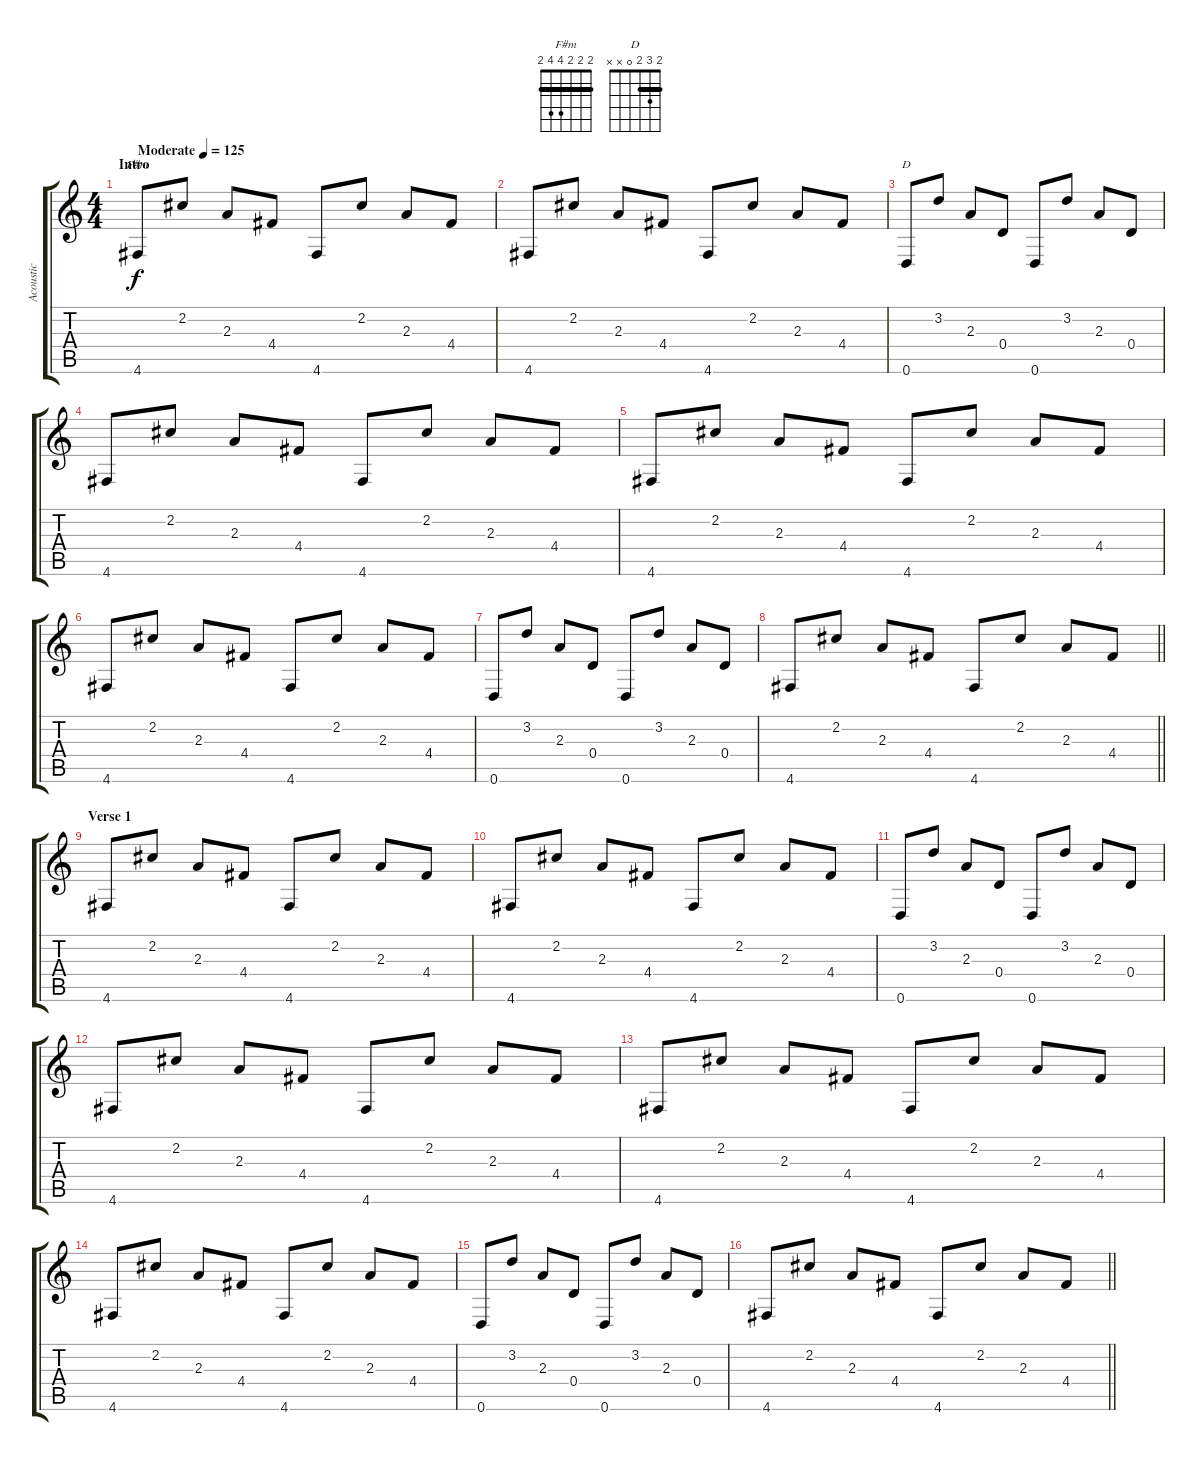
\track ("Acoustic" "Acoustic") {instrument acousticguitarsteel}
\staff {score tabs}
\tuning (E4 B3 G3 D3 A2 D2) {hide}
\chord ("F#m" 2 2 2 4 4 2) {barre 2}
\chord ("D" 2 3 2 0 x x) {barre 2}
\ts (4 4)
\section ("" "Intro")
\tempo (125 "Moderate")
\clef g2
\ks c
4.6.8{ch "F#m" dy f instrument acousticguitarsteel} 2.2.8 2.3.8 4.4.8 4.6.8 2.2.8 2.3.8 4.4.8 |
4.6.8 2.2.8 2.3.8 4.4.8 4.6.8 2.2.8 2.3.8 4.4.8 |
0.6.8{ch "D"} 3.2.8 2.3.8 0.4.8 0.6.8 3.2.8 2.3.8 0.4.8 |
4.6.8 2.2.8 2.3.8 4.4.8 4.6.8 2.2.8 2.3.8 4.4.8 |
4.6.8 2.2.8 2.3.8 4.4.8 4.6.8 2.2.8 2.3.8 4.4.8 |
4.6.8 2.2.8 2.3.8 4.4.8 4.6.8 2.2.8 2.3.8 4.4.8 |
0.6.8 3.2.8 2.3.8 0.4.8 0.6.8 3.2.8 2.3.8 0.4.8 |
\barLineRight lightlight
4.6.8 2.2.8 2.3.8 4.4.8 4.6.8 2.2.8 2.3.8 4.4.8 |
\section ("" "Verse 1")
4.6.8 2.2.8 2.3.8 4.4.8 4.6.8 2.2.8 2.3.8 4.4.8 |
4.6.8 2.2.8 2.3.8 4.4.8 4.6.8 2.2.8 2.3.8 4.4.8 |
0.6.8 3.2.8 2.3.8 0.4.8 0.6.8 3.2.8 2.3.8 0.4.8 |
4.6.8 2.2.8 2.3.8 4.4.8 4.6.8 2.2.8 2.3.8 4.4.8 |
4.6.8 2.2.8 2.3.8 4.4.8 4.6.8 2.2.8 2.3.8 4.4.8 |
4.6.8 2.2.8 2.3.8 4.4.8 4.6.8 2.2.8 2.3.8 4.4.8 |
0.6.8 3.2.8 2.3.8 0.4.8 0.6.8 3.2.8 2.3.8 0.4.8 |
\barLineRight lightlight
4.6.8 2.2.8 2.3.8 4.4.8 4.6.8 2.2.8 2.3.8 4.4.8
